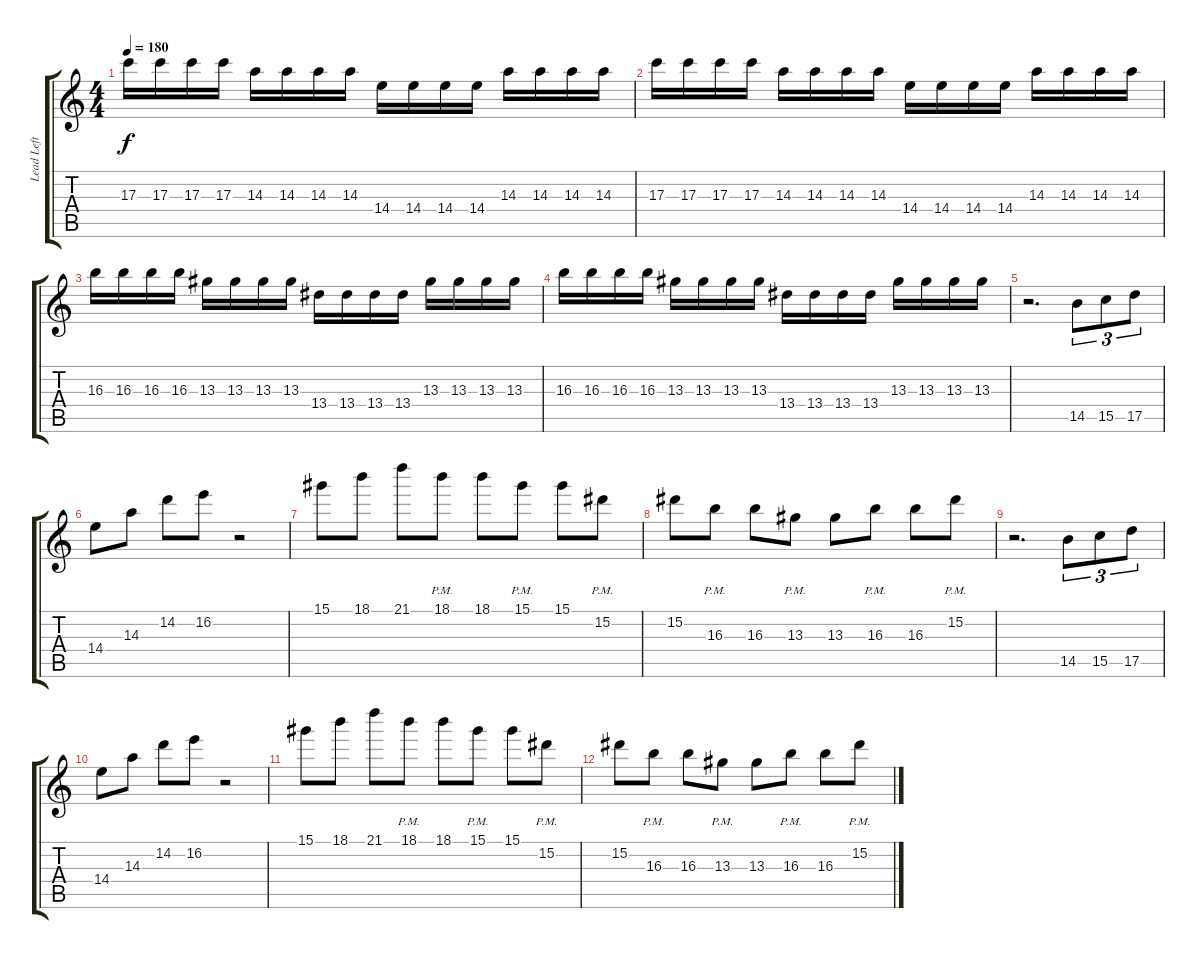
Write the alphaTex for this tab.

\track ("Lead Left" "Lead Left") {instrument overdrivenguitar}
\staff {score tabs}
\tuning (F4 C4 G3 D3 A2 E2) {hide}
\ts (4 4)
\tempo 180
\clef g2
\ks c
17.3.16{dy f} 17.3.16 17.3.16 17.3.16 14.3.16 14.3.16 14.3.16 14.3.16 14.4.16 14.4.16 14.4.16 14.4.16 14.3.16 14.3.16 14.3.16 14.3.16 |
17.3.16 17.3.16 17.3.16 17.3.16 14.3.16 14.3.16 14.3.16 14.3.16 14.4.16 14.4.16 14.4.16 14.4.16 14.3.16 14.3.16 14.3.16 14.3.16 |
16.3.16 16.3.16 16.3.16 16.3.16 13.3.16 13.3.16 13.3.16 13.3.16 13.4.16 13.4.16 13.4.16 13.4.16 13.3.16 13.3.16 13.3.16 13.3.16 |
16.3.16 16.3.16 16.3.16 16.3.16 13.3.16 13.3.16 13.3.16 13.3.16 13.4.16 13.4.16 13.4.16 13.4.16 13.3.16 13.3.16 13.3.16 13.3.16 |
r.2{d} 14.5.8{tu (3 2)} 15.5.8{tu (3 2)} 17.5.8{tu (3 2)} |
14.4.8 14.3.8 14.2.8 16.2.8 r.2 |
15.1.8 18.1.8 21.1.8 18.1{pm}.8 18.1.8 15.1{pm}.8 15.1.8 15.2{pm}.8 |
15.2.8 16.3{pm}.8 16.3.8 13.3{pm}.8 13.3.8 16.3{pm}.8 16.3.8 15.2{pm}.8 |
r.2{d} 14.5.8{tu (3 2)} 15.5.8{tu (3 2)} 17.5.8{tu (3 2)} |
14.4.8 14.3.8 14.2.8 16.2.8 r.2 |
15.1.8 18.1.8 21.1.8 18.1{pm}.8 18.1.8 15.1{pm}.8 15.1.8 15.2{pm}.8 |
15.2.8 16.3{pm}.8 16.3.8 13.3{pm}.8 13.3.8 16.3{pm}.8 16.3.8 15.2{pm}.8
